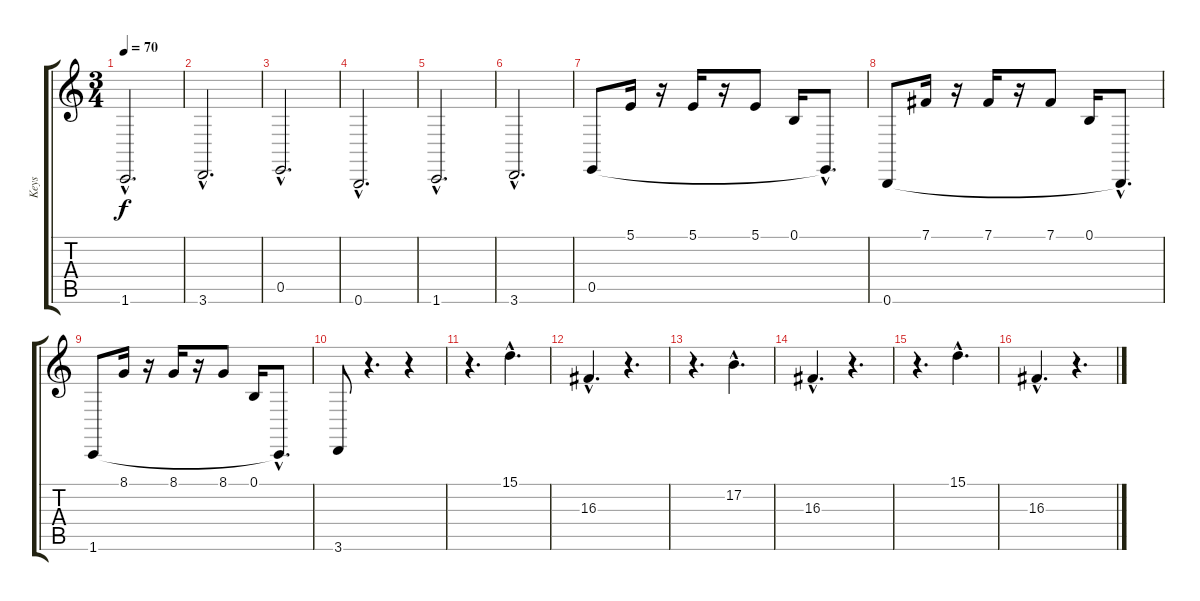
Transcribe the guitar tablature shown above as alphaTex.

\track ("Keys" "Keys") {instrument stringensemble1}
\staff {score tabs}
\tuning (B3 Gb3 D3 A2 E2 B1) {hide}
\ts (3 4)
\tempo 70
\clef g2
\ks c
1.6{hac}.2{d dy f} |
3.6{hac}.2{d} |
0.5{hac}.2{d} |
0.6{hac}.2{d} |
1.6{hac}.2{d} |
3.6{hac}.2{d} |
0.5.8 5.1.16 r.16 5.1.16 r.16 5.1.8 0.1.16 0.5{hac t}.8{d} |
0.6.8 7.1.16 r.16 7.1.16 r.16 7.1.8 0.1.16 0.6{hac t}.8{d} |
1.6.8 8.1.16 r.16 8.1.16 r.16 8.1.8 0.1.16 1.6{hac t}.8{d} |
3.6.8 r.4{d} r.4 |
r.4{d} 15.1{hac}.4{d} |
16.3{hac}.4{d} r.4{d} |
r.4{d} 17.2{hac}.4{d} |
16.3{hac}.4{d} r.4{d} |
r.4{d} 15.1{hac}.4{d} |
16.3{hac}.4{d} r.4{d}
